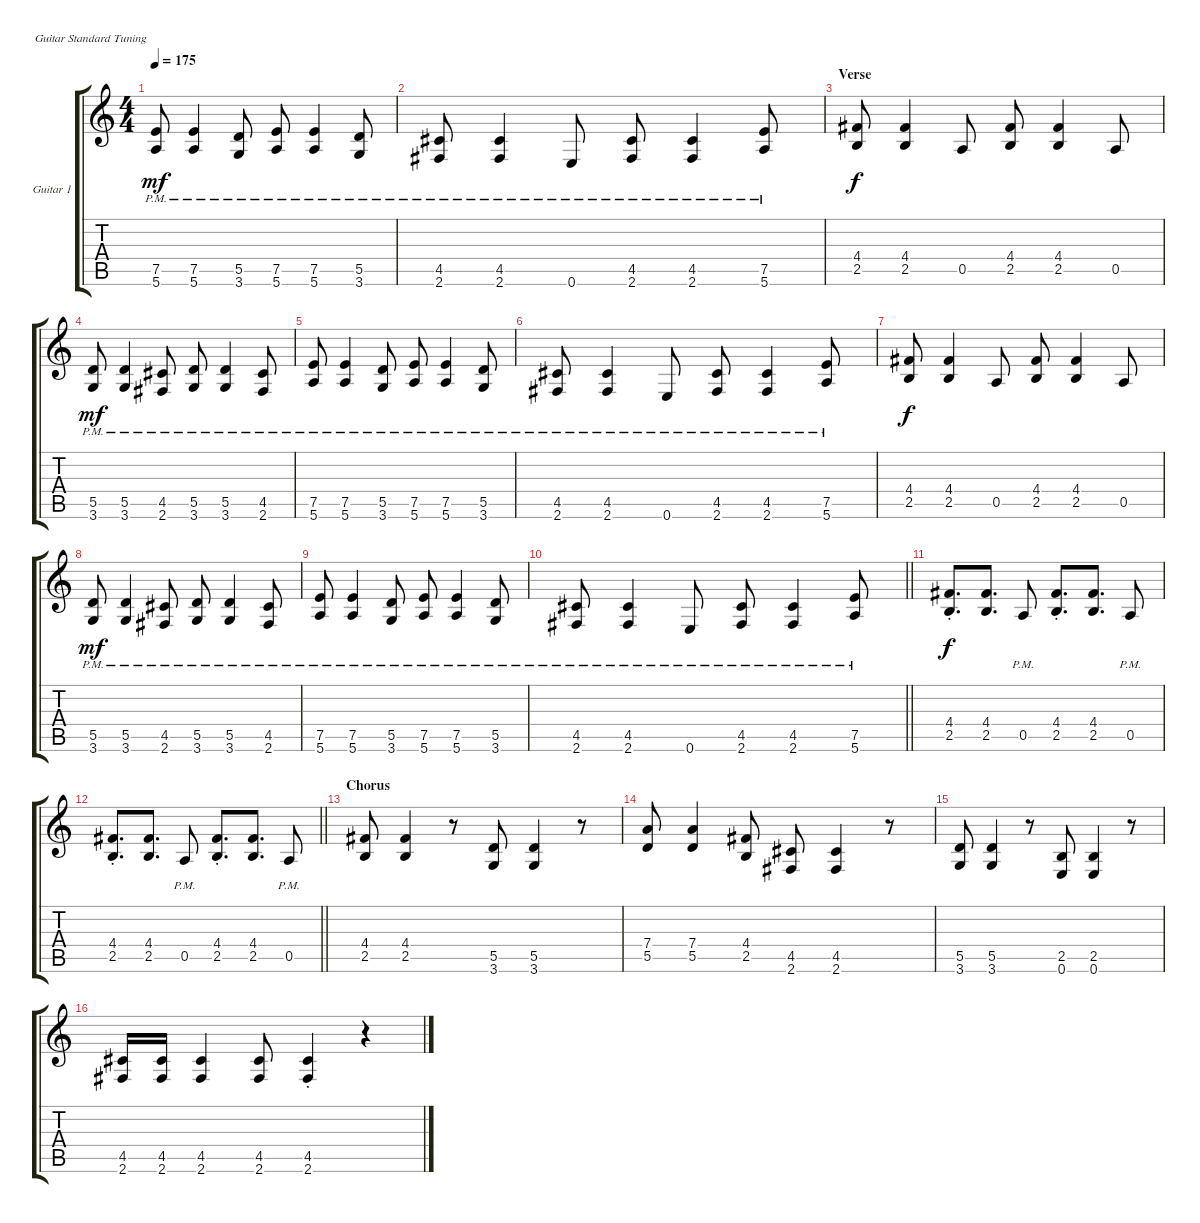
\bracketExtendMode groupsimilarinstruments
\firstSystemTrackNameOrientation horizontal
\otherSystemsTrackNameOrientation horizontal
\track ("Guitar 1" "Guitar 1") {instrument overdrivenguitar}
\staff {score tabs}
\tuning (E4 B3 G3 D3 A2 E2)
\ts (4 4)
\tempo 175
\clef g2
\ks c
(7.5{pm} 5.6{pm}).8{dy mf} (7.5{pm} 5.6{pm}).4 (5.5{pm} 3.6{pm}).8 (7.5{pm} 5.6{pm}).8 (7.5{pm} 5.6{pm}).4 (5.5{pm} 3.6{pm}).8 |
(4.5{pm} 2.6{pm}).8 (4.5{pm} 2.6{pm}).4 0.6{pm}.8 (4.5{pm} 2.6{pm}).8 (4.5{pm} 2.6{pm}).4 (7.5{pm} 5.6{pm}).8 |
\section ("" "Verse")
(4.4 2.5).8{dy f} (4.4 2.5).4 0.5.8 (4.4 2.5).8 (4.4 2.5).4 0.5.8 |
(5.5{pm} 3.6{pm}).8{dy mf} (5.5{pm} 3.6{pm}).4 (4.5{pm} 2.6{pm}).8 (5.5{pm} 3.6{pm}).8 (5.5{pm} 3.6{pm}).4 (4.5{pm} 2.6{pm}).8 |
(7.5{pm} 5.6{pm}).8 (7.5{pm} 5.6{pm}).4 (5.5{pm} 3.6{pm}).8 (7.5{pm} 5.6{pm}).8 (7.5{pm} 5.6{pm}).4 (5.5{pm} 3.6{pm}).8 |
(4.5{pm} 2.6{pm}).8 (4.5{pm} 2.6{pm}).4 0.6{pm}.8 (4.5{pm} 2.6{pm}).8 (4.5{pm} 2.6{pm}).4 (7.5{pm} 5.6{pm}).8 |
(4.4 2.5).8{dy f} (4.4 2.5).4 0.5.8 (4.4 2.5).8 (4.4 2.5).4 0.5.8 |
(5.5{pm} 3.6{pm}).8{dy mf} (5.5{pm} 3.6{pm}).4 (4.5{pm} 2.6{pm}).8 (5.5{pm} 3.6{pm}).8 (5.5{pm} 3.6{pm}).4 (4.5{pm} 2.6{pm}).8 |
(7.5{pm} 5.6{pm}).8 (7.5{pm} 5.6{pm}).4 (5.5{pm} 3.6{pm}).8 (7.5{pm} 5.6{pm}).8 (7.5{pm} 5.6{pm}).4 (5.5{pm} 3.6{pm}).8 |
\barLineRight lightlight
(4.5{pm} 2.6{pm}).8 (4.5{pm} 2.6{pm}).4 0.6{pm}.8 (4.5{pm} 2.6{pm}).8 (4.5{pm} 2.6{pm}).4 (7.5{pm} 5.6{pm}).8 |
(4.4{st} 2.5{st}).8{d dy f} (4.4 2.5).8{d} 0.5{pm}.8 (4.4{st} 2.5{st}).8{d} (4.4 2.5).8{d} 0.5{pm}.8 |
\barLineRight lightlight
(4.4{st} 2.5{st}).8{d} (4.4 2.5).8{d} 0.5{pm}.8 (4.4{st} 2.5{st}).8{d} (4.4 2.5).8{d} 0.5{pm}.8 |
\section ("" "Chorus")
(4.4 2.5).8 (4.4 2.5).4 r.8 (5.5 3.6).8 (5.5 3.6).4 r.8 |
(7.4 5.5).8 (7.4 5.5).4 (4.4 2.5).8 (4.5 2.6).8 (4.5 2.6).4 r.8 |
(5.5 3.6).8 (5.5 3.6).4 r.8 (2.5 0.6).8 (2.5 0.6).4 r.8 |
(4.5 2.6).16 (4.5 2.6).16 (4.5 2.6).4 (4.5 2.6).8 (4.5{st} 2.6{st}).4 r.4
